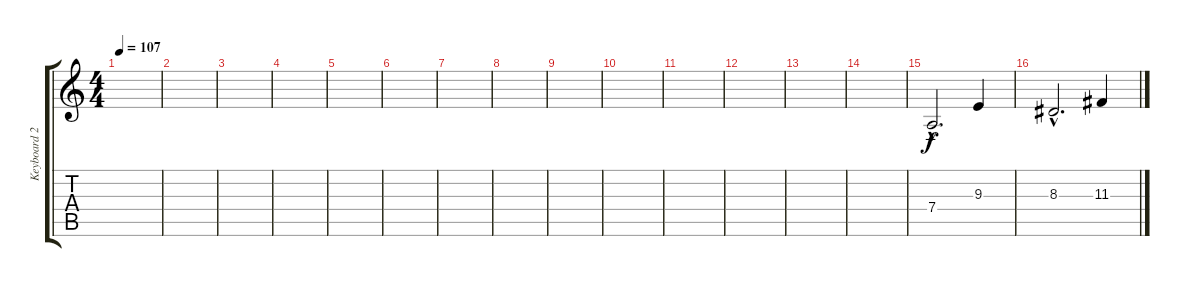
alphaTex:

\track ("Keyboard 2" "Keyboard 2") {instrument englishhorn}
\staff {score tabs}
\tuning (E4 B3 G3 D3 A2 E2) {hide}
\ts (4 4)
\tempo 107
\clef g2
\ks c
|
|
|
|
|
|
|
|
|
|
|
|
|
|
7.4{hac}.2{d volume 12} 9.3.4 |
8.3{hac}.2{d} 11.3.4
